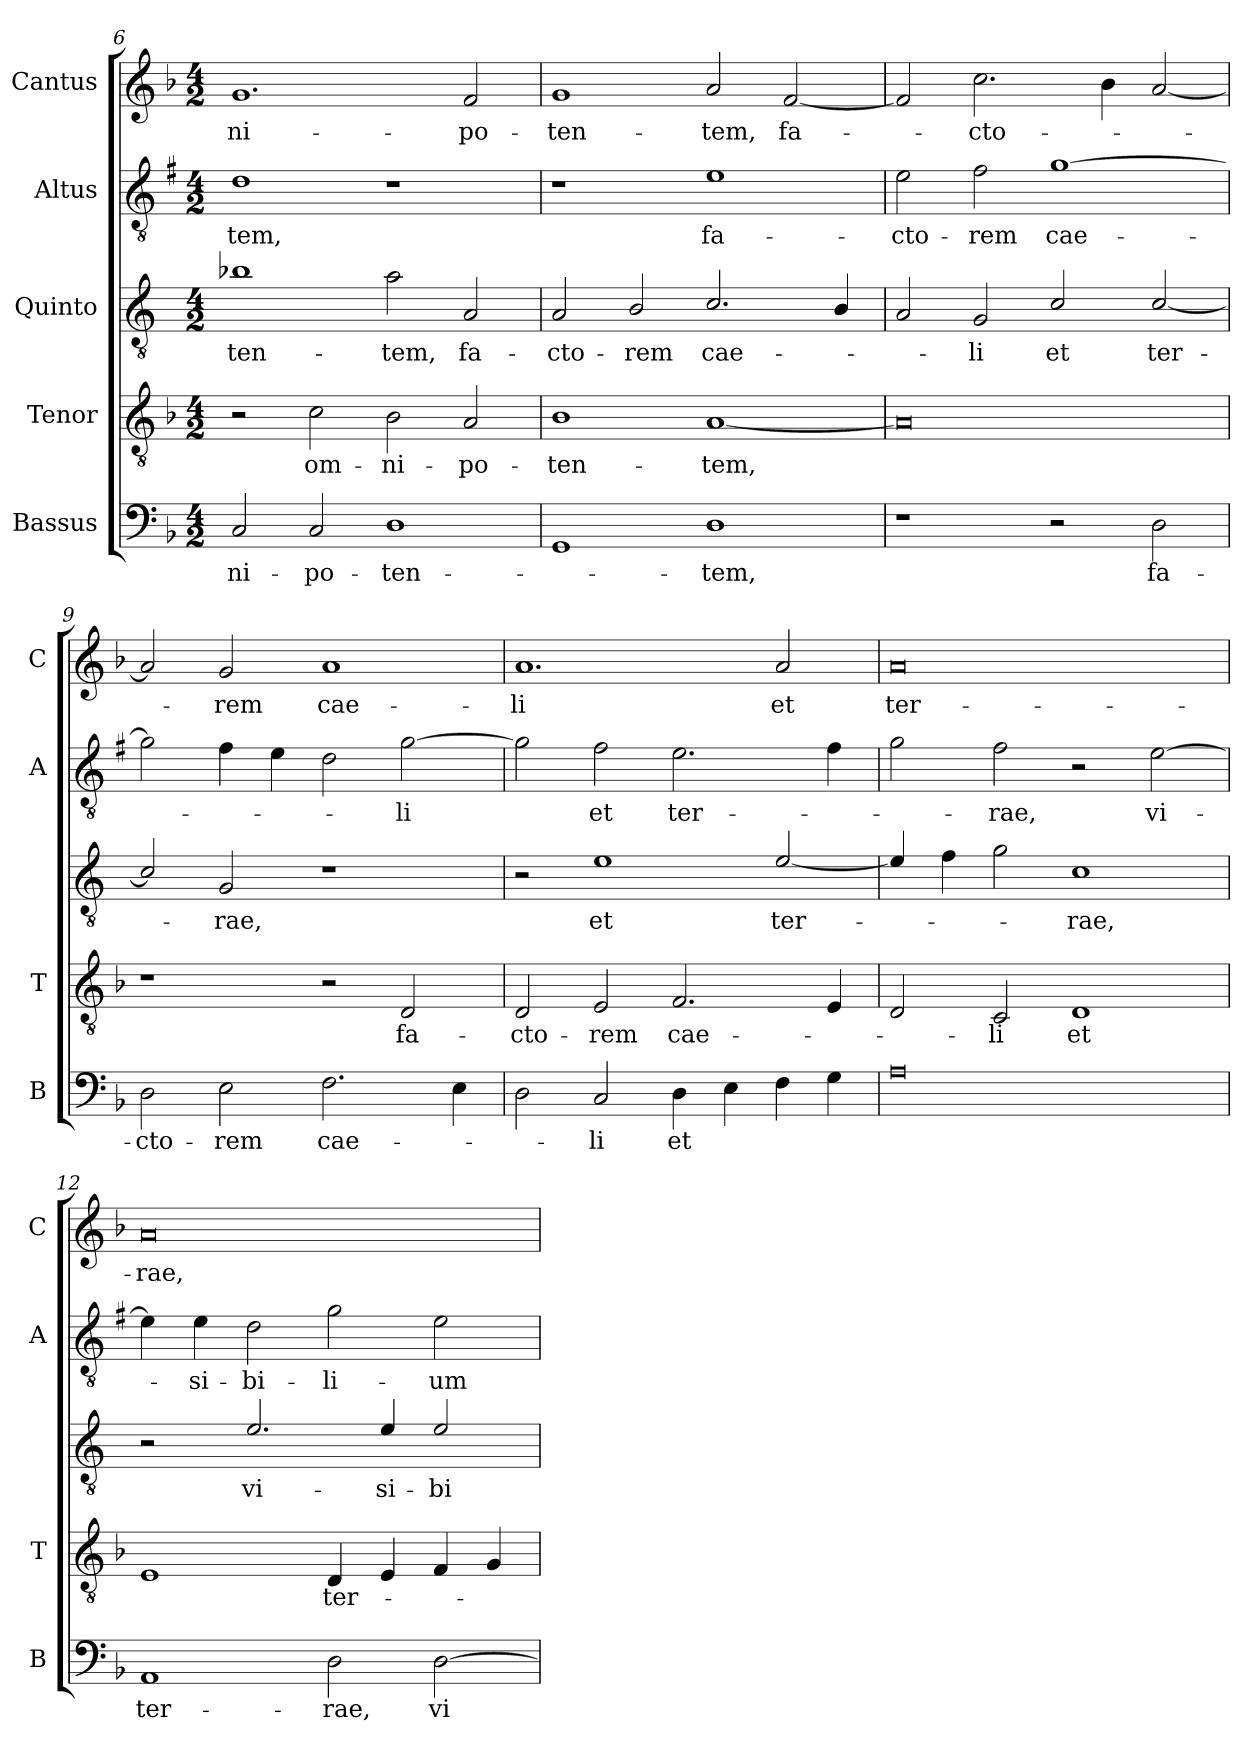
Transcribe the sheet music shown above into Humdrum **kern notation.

**kern	**text	**kern	**text	**kern	**text	**kern	**text	**kern	**text
*part5	*part5	*part4	*part4	*part3	*part3	*part2	*part2	*part1	*part1
*staff5	*staff5	*staff4	*staff4	*staff3	*staff3	*staff2	*staff2	*staff1	*staff1
*I"Bassus	*	*I"Tenor	*	*I"Quinto	*	*I"Altus	*	*I"Cantus	*
*I'B	*	*I'T	*	*	*	*I'A	*	*I'C	*
!!LO:LB:g=z
*clefF4	*	*clefGv2	*	*clefGv2	*	*clefGv2	*	*clefG2	*
*	*	*	*	*ITrd4c7	*	*ITrd1c2	*	*	*
*k[b-]	*	*k[b-]	*	*k[b-]	*	*k[b-]	*	*k[b-]	*
*F:	*	*F:	*	*F:	*	*F:	*	*F:	*
*M4/2	*	*M4/2	*	*M4/2	*	*M4/2	*	*M4/2	*
=6	=6	=6	=6	=6	=6	=6	=6	=6	=6
!	!LO:LY:b	!	!	!	!LO:LY:b	!	!LO:LY:b	!	!LO:LY:b
2C/	-ni-	2r	.	1e-X	-ten-	1c	-tem,	1.g	-ni-
!	!LO:LY:b	!	!LO:LY:b	!	!	!	!	!	!
2C/	-po-	2c\	om-	.	.	.	.	.	.
!	!LO:LY:b	!	!LO:LY:b	!	!LO:LY:b	!	!	!	!
1D	-ten-	2B-\	-ni-	2d\	-tem,	1r	.	.	.
!	!	!	!LO:LY:b	!	!LO:LY:b	!	!	!	!LO:LY:b
.	.	2A/	-po-	2D/	fa-	.	.	2f/	-po-
=7	=7	=7	=7	=7	=7	=7	=7	=7	=7
!	!	!	!LO:LY:b	!	!LO:LY:b	!	!	!	!LO:LY:b
1GG	.	1B-	-ten-	2D/	-cto-	1r	.	1g	-ten-
!	!	!	!	!	!LO:LY:b	!	!	!	!
.	.	.	.	2E/	-rem	.	.	.	.
!	!LO:LY:b	!	!LO:LY:b	!	!LO:LY:b	!	!LO:LY:b	!	!LO:LY:b
1D	-tem,	[1A	-tem,	2.F/	cae-	1d	fa-	2a/	-tem,
!	!	!	!	!	!	!	!	!	!LO:LY:b
.	.	.	.	.	.	.	.	[2f/	fa-
.	.	.	.	4E/	.	.	.	.	.
=8	=8	=8	=8	=8	=8	=8	=8	=8	=8
!	!	!	!	!	!	!	!LO:LY:b	!	!
1r	.	0A]	.	2D/	.	2d\	-cto-	2f/]	.
!	!	!	!	!	!LO:LY:b	!	!LO:LY:b	!	!LO:LY:b
.	.	.	.	2C/	-li	2e\	-rem	2.cc\	-cto-
!	!	!	!	!	!LO:LY:b	!	!LO:LY:b	!	!
2r	.	.	.	2F/	et	[1f	cae-	.	.
.	.	.	.	.	.	.	.	4b-\	.
!	!LO:LY:b	!	!	!	!LO:LY:b	!	!	!	!
2D\	fa-	.	.	[2F/	ter-	.	.	[2a/	.
=9	=9	=9	=9	=9	=9	=9	=9	=9	=9
!	!LO:LY:b	!	!	!	!	!	!	!	!
2D\	-cto-	1r	.	2F/]	.	2f\]	.	2a/]	.
!	!LO:LY:b	!	!	!	!LO:LY:b	!	!	!	!LO:LY:b
2E\	-rem	.	.	2C/	-rae,	4e\	.	2g/	-rem
.	.	.	.	.	.	4d\	.	.	.
!	!LO:LY:b	!	!	!	!	!	!	!	!LO:LY:b
2.F\	cae-	2r	.	1r	.	2c\	.	1a	cae-
!	!	!	!LO:LY:b	!	!	!	!LO:LY:b	!	!
.	.	2D/	fa-	.	.	[2f\	-li	.	.
4E\	.	.	.	.	.	.	.	.	.
=10	=10	=10	=10	=10	=10	=10	=10	=10	=10
!	!	!	!LO:LY:b	!	!	!	!	!	!LO:LY:b
2D\	.	2D/	-cto-	2r	.	2f\]	.	1.a	-li
!	!LO:LY:b	!	!LO:LY:b	!	!LO:LY:b	!	!LO:LY:b	!	!
2C/	-li	2E/	-rem	1A	et	2e\	et	.	.
!	!LO:LY:b	!	!LO:LY:b	!	!	!	!LO:LY:b	!	!
4D\	et	2.F/	cae-	.	.	2.d\	ter-	.	.
4E\	.	.	.	.	.	.	.	.	.
!	!	!	!	!	!LO:LY:b	!	!	!	!LO:LY:b
4F\	.	.	.	[2A/	ter-	.	.	2a/	et
4G\	.	4E/	.	.	.	4e\	.	.	.
=11	=11	=11	=11	=11	=11	=11	=11	=11	=11
!	!	!	!	!	!	!	!	!	!LO:LY:b
0A	.	2D/	.	4A/]	.	2f\	.	0a	ter-
.	.	.	.	4B-\	.	.	.	.	.
!	!	!	!LO:LY:b	!	!	!	!LO:LY:b	!	!
.	.	2C/	-li	2c\	.	2e\	-rae,	.	.
!	!	!	!LO:LY:b	!	!LO:LY:b	!	!	!	!
.	.	1D	et	1F	-rae,	2r	.	.	.
!	!	!	!	!	!	!	!LO:LY:b	!	!
.	.	.	.	.	.	[2d\	vi-	.	.
!!LO:LB:g=z
=12	=12	=12	=12	=12	=12	=12	=12	=12	=12
!	!LO:LY:b	!	!	!	!	!	!	!	!LO:LY:b
1AA	ter-	1E	.	2r	.	4d\]	.	0a	-rae,
!	!	!	!	!	!	!	!LO:LY:b	!	!
.	.	.	.	.	.	4d\	-si-	.	.
!	!	!	!	!	!LO:LY:b	!	!LO:LY:b	!	!
.	.	.	.	2.A/	vi-	2c\	-bi-	.	.
!	!LO:LY:b	!	!LO:LY:b	!	!	!	!LO:LY:b	!	!
2D\	-rae,	4D/	ter-	.	.	2f\	-li-	.	.
!	!	!	!	!	!LO:LY:b	!	!	!	!
.	.	4E/	.	4A/	-si-	.	.	.	.
!	!LO:LY:b	!	!	!	!LO:LY:b	!	!LO:LY:b	!	!
[2D\	vi-	4F/	.	2A/	-bi-	2d\	-um	.	.
.	.	4G/	.	.	.	.	.	.	.
=	=	=	=	=	=	=	=	=	=
*-	*-	*-	*-	*-	*-	*-	*-	*-	*-
